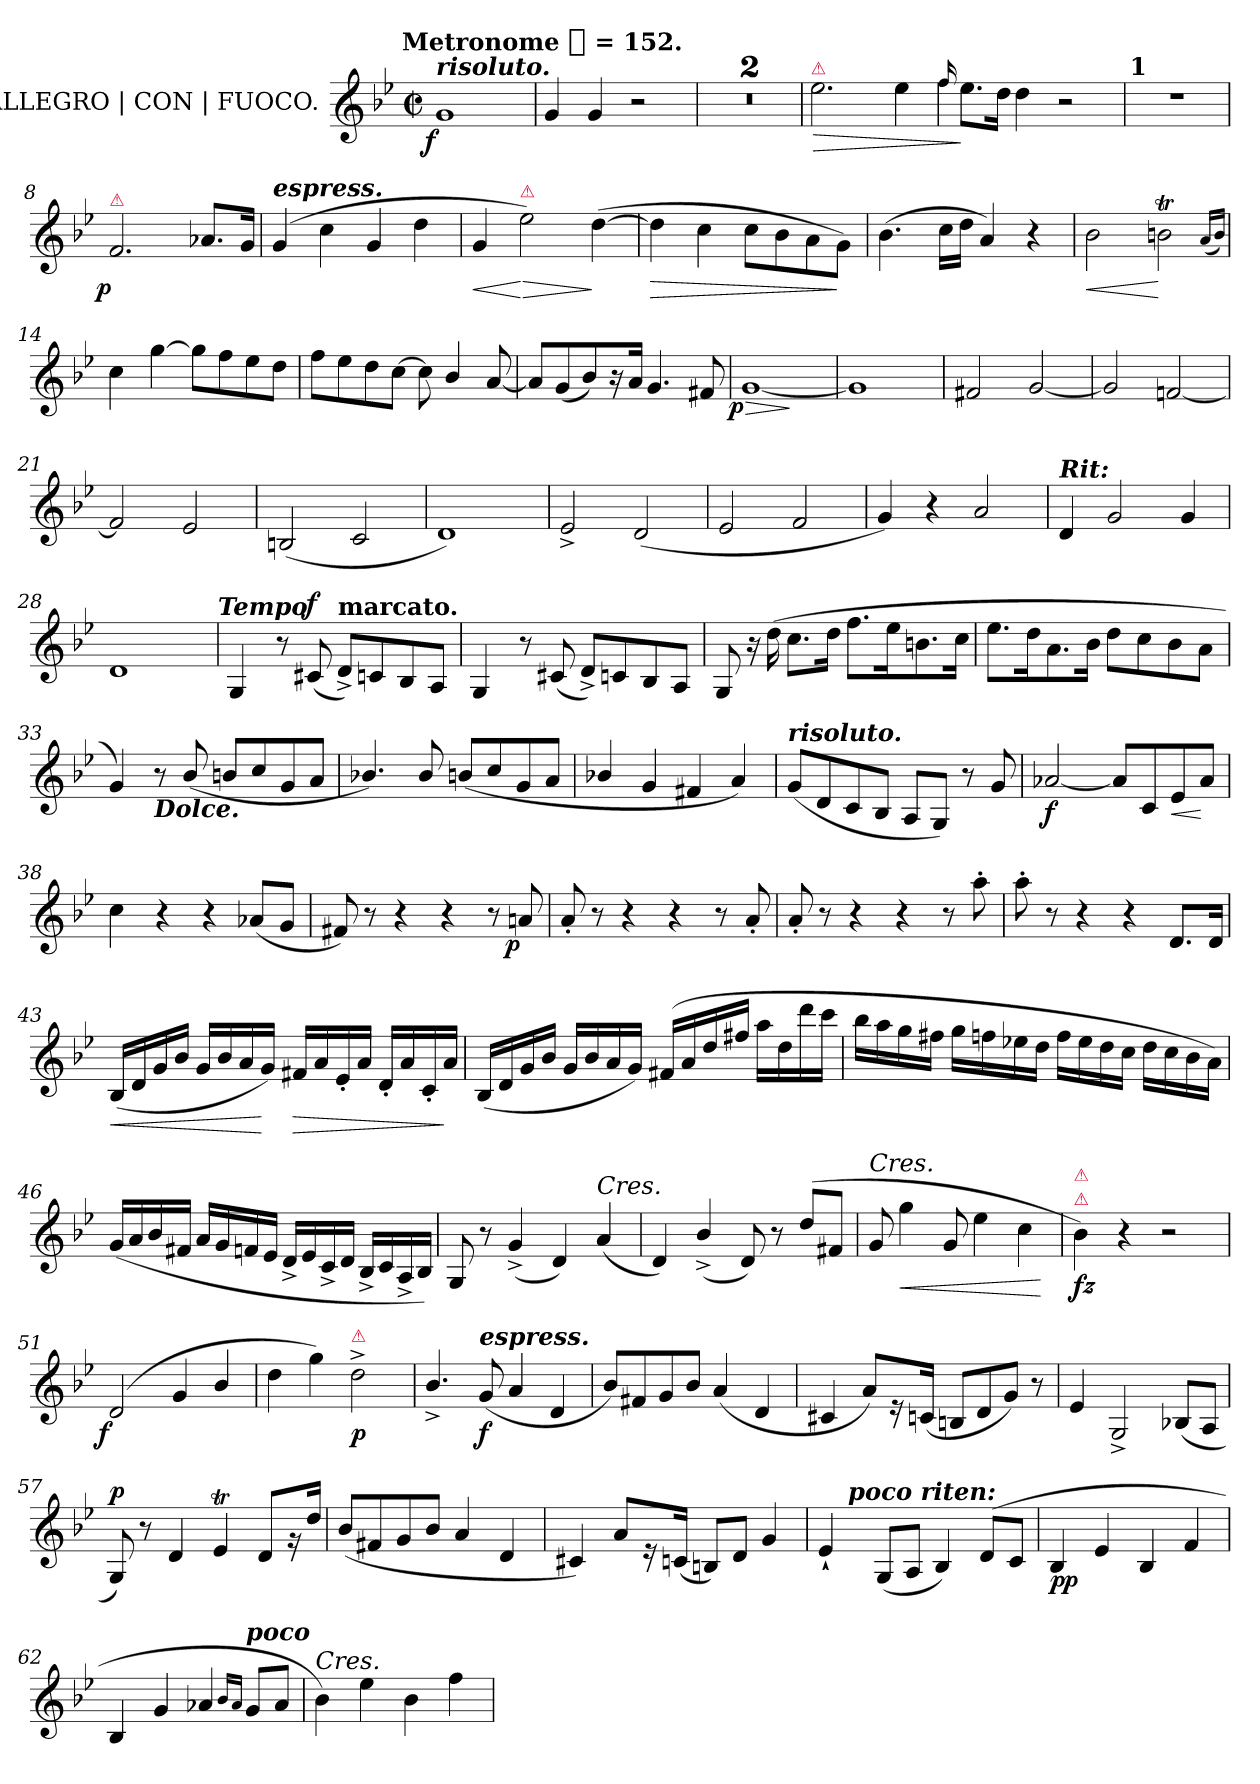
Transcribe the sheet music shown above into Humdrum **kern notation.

**kern	**dynam
*part1	*part1
*staff1	*staff1
*I"ALLEGRO | CON | FUOCO.	*
*clefG2	*
*k[b-e-]	*
*g:	*
!!LO:TX:omd:t=Metronome [quarter] = 152.
*M2/2	*
*met(c|)	*
*MM152	*
=1	=1
!LO:TX:a:Bi:t=risoluto.	!
!	!LO:DY:rj
1g	f
=2	=2
4g	.
4g	.
2r	.
=3	=3
1rdd	.
=4	=4
1rdd	.
=5	=5
!LO:TX:a:color=crimson:t=⚠	!
!	!LO:HP:b
2.ee-	>
4ee-	.
=6	=6
16qqff/	.
8.ee-L	]
16ddJk	.
4dd	.
2r	.
=7	=7
!LO:TX:a:B:t=1	!
1rdd	.
=8	=8
!LO:TX:a:B:color=crimson:t=⚠	!
!	!LO:DY:b:rj
2.f	p
8.a-XL	.
16gJk	.
=9	=9
!LO:TX:a:Bi:t=espress.	!
(>4g	.
4cc	.
4g	.
4dd	.
=10	=10
!	!LO:HP:b
4g	<
!LO:TX:a:color=crimson:t=⚠	!
!	!LO:HP:n=1:b
2ee-)	[ >
(>[4dd	]
=11	=11
!	!LO:HP:b
4dd]	>
4cc	.
8cc\L	.
8b-\	.
8a\	.
8g\J)	]
=12	=12
(>4.b-	.
16ccLL	.
16ddJJ	.
4a)	.
4r	.
=13	=13
!	!LO:HP:b
2b-	<
2bnt	[
(<16qqa/LL	.
16qb/JJ)	.
=14	=14
4cc	.
[4gg	.
8ggL]	.
8ff	.
8ee-	.
8ddJ	.
=15	=15
8ffL	.
8ee-	.
8dd	.
[8ccJ	.
8cc]	.
4b-/	.
[8a/	.
=16	=16
8aL]	.
(<8g	.
8b-)	.
16r	.
16aJk	.
4.g	.
8f#X	.
=17	=17
!	!LO:HP:b
!	!LO:DY:n=1:rj
[1g	> p
.	]
=18	=18
1g]	.
=19	=19
2f#X	.
[2g	.
=20	=20
2g]	.
[2fn	.
=21	=21
2f]	.
2e-	.
=22	=22
(<2Bn	.
2c	.
=23	=23
1d)	.
=24	=24
2e-^<	.
(<2d	.
=25	=25
2e-	.
2f	.
=26	=26
4g)	.
4r	.
2a	.
=27	=27
!LO:TX:a:Bi:t=Rit&colon;	!
4d	.
2g	.
4g	.
=28	=28
1d	.
!LO:TX:a:Bi:t=Tempo	!
=29	=29
4G	.
8r	.
!	!LO:DY:a
(8c#X	f
!LO:TX:a:B:t=marcato.	!
8d^>L)	.
8cn	.
8B-	.
8AJ	.
=30	=30
4G	.
8r	.
(8c#X	.
8d^>L)	.
8cn	.
8B-	.
8AJ	.
=31	=31
8G	.
16r	.
(>16dd	.
8.ccL	.
16ddJk	.
8.ffL	.
16ee-K	.
8.bn	.
16ccJk	.
=32	=32
8.ee-L	.
16ddK	.
8.a	.
16b-Jk	.
8ddL	.
8cc	.
8b-	.
8aJ	.
=33	=33
4g)	.
!LO:TX:b:Bi:t=Dolce.	!
8r	.
(<8b-/	.
8bnL	.
8cc	.
8g	.
8aJ	.
=34	=34
4.b-X/)	.
8b-/	.
(<8bnL	.
8cc	.
8g	.
8aJ	.
=35	=35
4b-X/	.
4g	.
4f#X	.
4a)	.
=36	=36
!LO:TX:a:Bi:t=risoluto.	!
(<8gL	.
8d	.
8c	.
8B-J	.
8AL	.
8GJ)	.
8r	.
8g	.
=37	=37
[2a-X	f
8a-L]	.
8c	.
!	!LO:HP:b
8e-	<
8a-J	[
=38	=38
4cc	.
4r	.
4r	.
(<8a-XL	.
8gJ	.
=39	=39
8f#X)	.
8r	.
4r	.
4r	.
8r	.
!	!LO:DY:rj
8an	p
=40	=40
8a'<	.
8r	.
4r	.
4r	.
8r	.
8a'<	.
=41	=41
8a'<	.
8r	.
4r	.
4r	.
8r	.
8aa'>	.
=42	=42
8aa'>	.
8r	.
4r	.
4r	.
8.dL	.
16dJk	.
=43	=43
!	!LO:HP:b
(<16B-LL	<
16d	.
16g	.
16b-JJ	.
16gLL	.
16b-	.
16a	.
16gJJ)	[
!	!LO:HP:b
16f#XLL	>
16a	.
16e-'<	.
16aJJ	.
16d'<LL	.
16a	.
16c'<	.
16aJJ	]
=44	=44
(<16B-LL	.
16d	.
16g	.
16b-JJ	.
16gLL	.
16b-	.
16a	.
16gJJ)	.
(>16f#X/LL	.
16a	.
16dd	.
16ff#XJJ	.
16aaLL	.
16dd	.
16ddd	.
16cccJJ	.
=45	=45
16bb-LL	.
16aa	.
16gg	.
16ff#XJJ	.
16ggLL	.
16ffn	.
16ee-X	.
16ddJJ	.
16ffLL	.
16ee-	.
16dd	.
16ccJJ	.
16ddLL	.
16cc	.
16b-	.
16aJJ)	.
=46	=46
(<16gLL	.
16a	.
16b-	.
16f#XJJ	.
16aLL	.
16g	.
16fn	.
16e-JJ	.
16d^>LL	.
16e-	.
16c^>	.
16dJJ	.
16B-^>LL	.
16c	.
16A^>	.
16B-JJ)	.
=47	=47
8G	.
8r	.
(<4g^<	.
4d)	.
!LO:TX:i:t=Cres.	!
(<4a	.
=48	=48
4d)	.
(<4b-^</	.
8d)	.
8r	.
(>8dd/L	.
8f#X/J	.
=49	=49
!LO:TX:i:t=Cres.	!
8g	.
!	!LO:HP:b
4gg	<
8g	.
4ee-	.
4cc	.
.	[
=50	=50
!LO:TX:a:color=crimson:t=⚠	!
!LO:TX:a:color=crimson:t=⚠	!
4b-)	fz
4r	.
2r	.
=51	=51
!	!LO:DY:rj
(>2d	f
4g	.
4b-/	.
=52	=52
4dd	.
4gg)	.
!LO:TX:a:color=crimson:t=⚠	!
2dd^>	p
=53	=53
4.b-^</	.
!LO:TX:a:Bi:t=espress.	!
(<8g	f
4a	.
4d	.
=54	=54
8b-L)	.
8f#X	.
8g	.
8b-J	.
(<4a	.
4d	.
=55	=55
4c#X	.
8aL)	.
16r	.
(<16cnJk	.
8BnL	.
8d	.
8gJ)	.
8r	.
=56	=56
4e-	.
2G^>	.
(<8B-XL	.
8AJ	.
=57	=57
!	!LO:DY:a
8G)	p
8r	.
4d	.
4e-T	.
8dL	.
16rg	.
16ddJk	.
=58	=58
(<8b-L	.
8f#X	.
8g	.
8b-J	.
4a	.
4d	.
=59	=59
4c#X)	.
8aL	.
16r	.
(16cnJk	.
8BnL)	.
8dJ	.
4g	.
=60	=60
*^	*
4e-`<	8ryy	.
!	!LO:TX:a:Bi:t=poco riten&colon;	!
.	2..ryy	.
(<8GL	.	.
8AJ	.	.
4B-)	.	.
(<8dL	.	.
8cJ	.	.
=61	=61	=61
!LO:TX:a:Bi:t=A Tempo.	!	!
*v	*v	*
4B-	pp
4e-	.
4B-	.
4f	.
=62	=62
4B-	.
4g	.
4a-X	.
16qqb-/LL	.
16qqa-/JJ	.
!LO:TX:a:Bi:t=poco	!
8gL	.
8a-J	.
=63	=63
!LO:TX:i:t=Cres.	!
4b-)	.
4ee-	.
4b-	.
4ff	.
=	=
*-	*-
